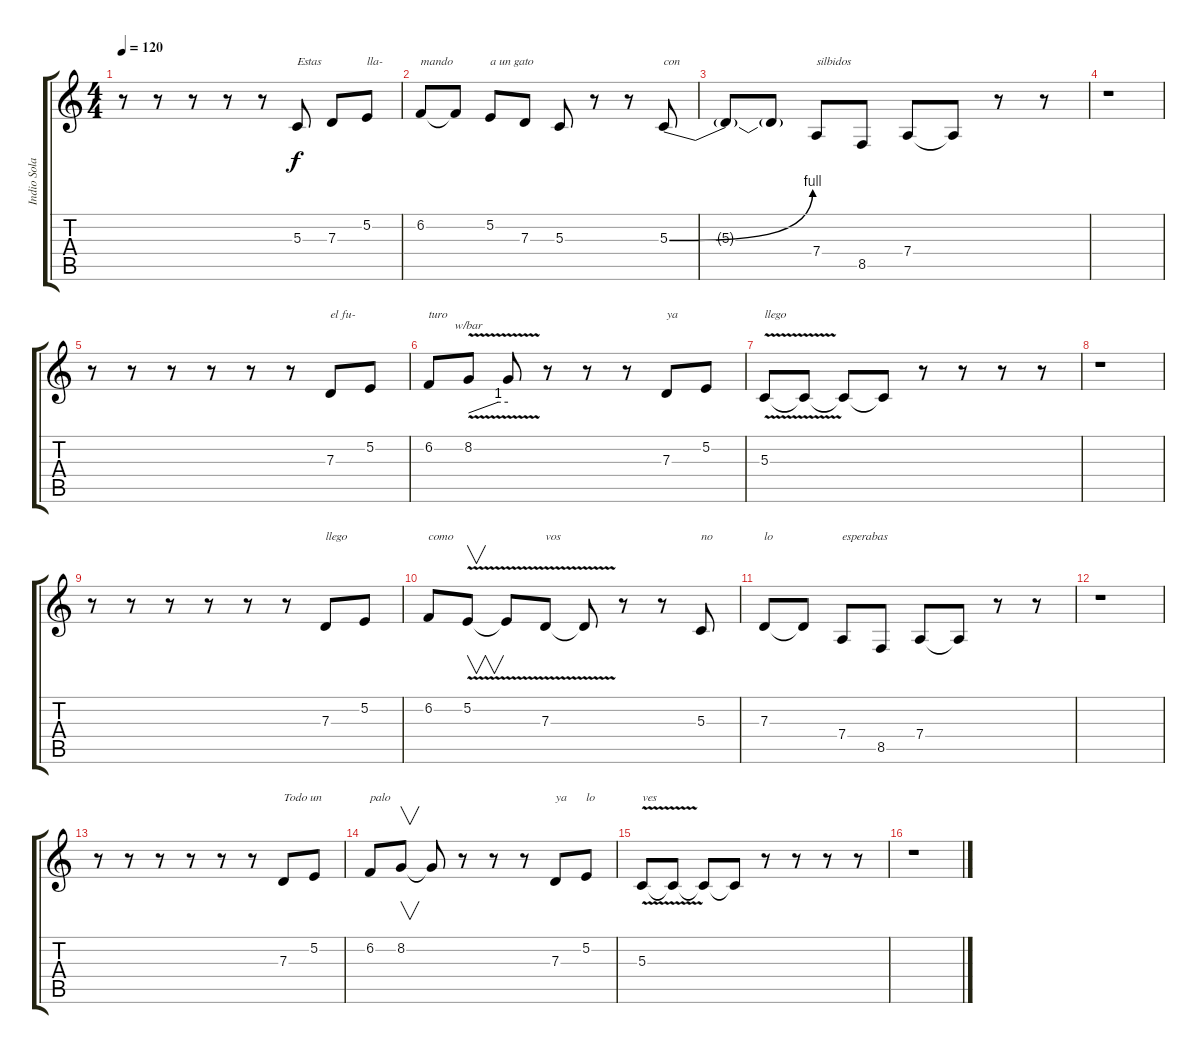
\track ("Indio Solari" "Indio Sola") {instrument lead2sawtooth}
\staff {score tabs}
\tuning (E4 B3 G3 D3 A2 E2) {hide}
\ts (4 4)
\tempo 120
\clef g2
\ks c
r.8{dy f} r.8 r.8 r.8 r.8 5.3.8{txt "Estas"} 7.3.8 5.2.8{txt "lla-"} |
6.2.8{txt "mando"} 6.2{t}.8 5.2.8{txt "a un gato"} 7.3.8 5.3.8 r.8 r.8 5.3{be (bend 0 0 60 4)}.8{txt "con"} |
5.3{t}.8 5.3{t}.8 7.4.8{txt "silbidos"} 8.5.8 7.4.8 7.4{t}.8 r.8 r.8 |
r.1 |
r.8 r.8 r.8 r.8 r.8 r.8 7.3.8{txt "el fu-"} 5.2.8 |
6.2.8{txt "turo"} 8.2{v}.8{tbe (custom default 0 0 45 4 60 4)} 8.2{t}.8 r.8 r.8 r.8 7.3.8{txt "ya"} 5.2.8 |
5.3{v}.8{txt "llego"} 5.3{t}.8 5.3{t}.8 5.3{t}.8 r.8 r.8 r.8 r.8 |
r.1 |
r.8 r.8 r.8 r.8 r.8 r.8 7.3.8{txt "llego"} 5.2.8 |
6.2.8{txt "como"} 5.2{v}.8{v} 5.2{t}.8 7.3{v}.8{txt "vos"} 7.3{t}.8 r.8 r.8 5.3.8{txt "no"} |
7.3.8{txt "lo"} 7.3{t}.8 7.4.8{txt "esperabas"} 8.5.8 7.4.8 7.4{t}.8 r.8 r.8 |
r.1 |
r.8 r.8 r.8 r.8 r.8 r.8 7.3.8{txt "Todo un"} 5.2.8 |
6.2.8{txt "palo"} 8.2.8{v} 8.2{t}.8 r.8 r.8 r.8 7.3.8{txt "ya"} 5.2.8{txt "lo"} |
5.3{v}.8{txt "ves"} 5.3{t}.8 5.3{t}.8 5.3{t}.8 r.8 r.8 r.8 r.8 |
r.1
